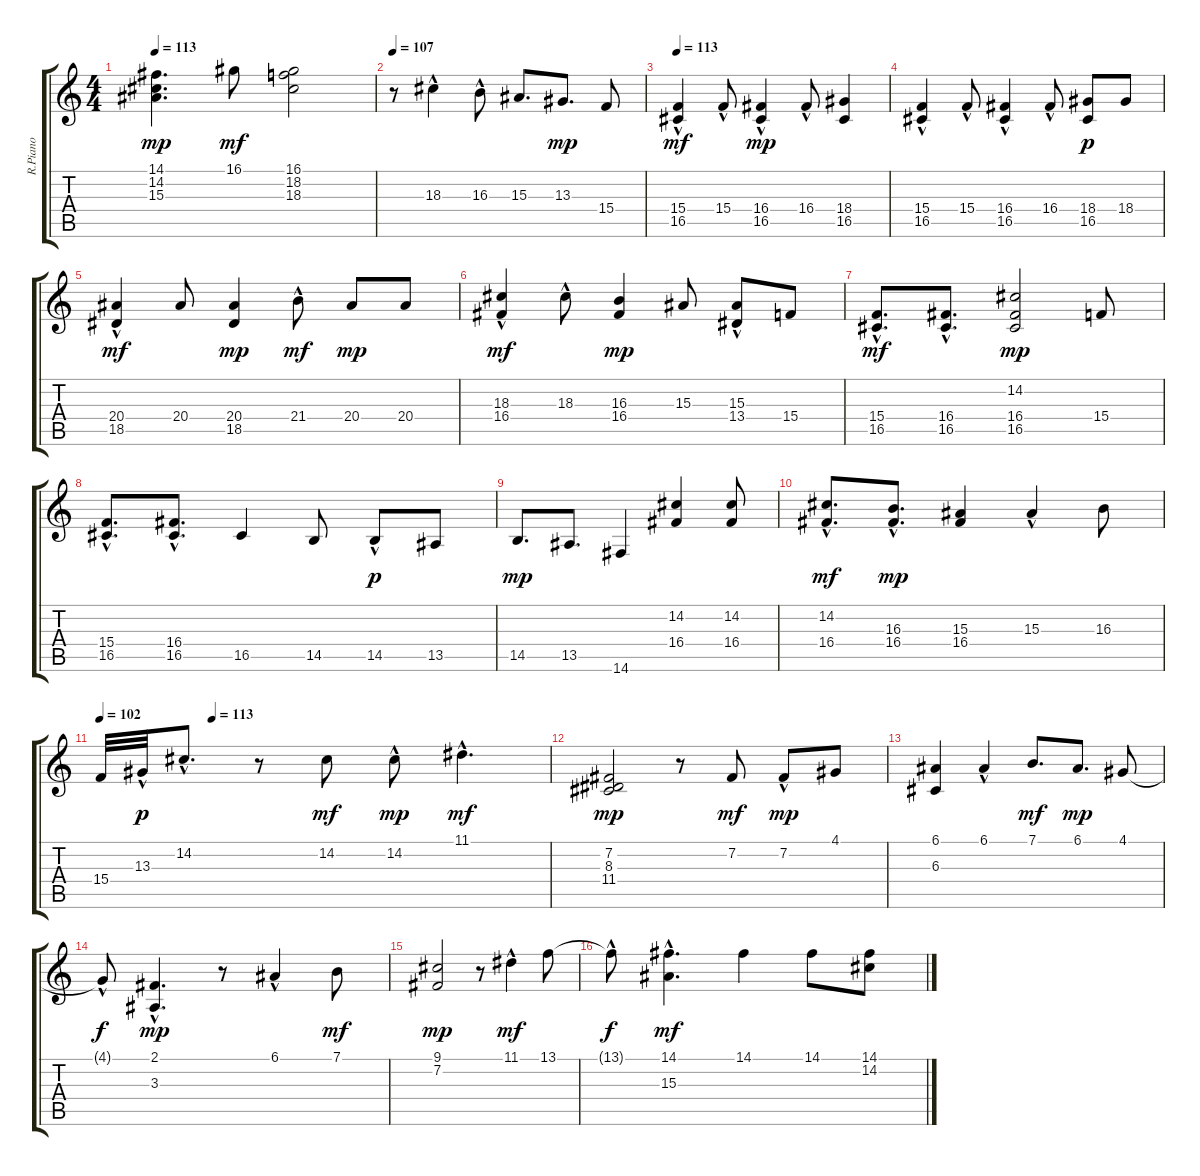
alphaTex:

\track ("R.Piano " "R.Piano ") {instrument acousticgrandpiano}
\staff {score tabs}
\tuning (E4 B3 G3 D3 A2 E2) {hide}
\ts (4 4)
\tempo 113
\clef g2
\ks c
(14.1 14.2 15.3).4{d dy mp} 16.1.8{dy mf} (16.1 18.2 18.3).2 |
\tempo 107
r.8 18.3{hac}.4 16.3{hac}.8 15.3.8{d} 13.3.8{d dy mp} 15.4.8 |
\tempo 113
(15.4 16.5{hac}).4{dy mf} 15.4{hac}.8 (16.4 16.5{hac}).4{dy mp} 16.4{hac}.8 (18.4 16.5).4 |
(15.4 16.5{hac}).4 15.4{hac}.8 (16.4 16.5{hac}).4 16.4{hac}.8 (18.4 16.5).8{dy p} 18.4.8 |
(20.4 18.5{hac}).4{dy mf} 20.4.8 (20.4 18.5).4{dy mp} 21.4{hac}.8{dy mf} 20.4.8{dy mp} 20.4.8 |
(18.3 16.4{hac}).4{dy mf} 18.3{hac}.8 (16.3 16.4).4{dy mp} 15.3.8 (15.3{hac} 13.4{hac}).8 15.4.8 |
(15.4 16.5{hac}).8{d dy mf} (16.4{hac} 16.5{hac}).8{d} (14.2 16.4 16.5).2{dy mp} 15.4.8 |
(15.4 16.5{hac}).8{d} (16.4 16.5{hac}).8{d} 16.5.4 14.5.8 14.5{hac}.8{dy p} 13.5.8 |
14.5.8{d dy mp} 13.5.8{d} 14.6.4 (14.2 16.4).4 (14.2 16.4).8 |
(14.2 16.4{hac}).8{d dy mf} (16.3 16.4{hac}).8{d dy mp} (15.3 16.4).4 15.3{hac}.4 16.3.8 |
\tempo 102
\tempo (113 0.25)
15.4.32 13.3{hac}.32{dy p} 14.2{hac}.8{d} r.8 14.2.8{dy mf} 14.2{hac}.8{dy mp} 11.1{hac}.4{d dy mf} |
(7.2 8.3 11.4).2{dy mp} r.8 7.2.8{dy mf} 7.2{hac}.8{dy mp} 4.1.8 |
(6.1 6.3).4 6.1{hac}.4 7.1.8{d dy mf} 6.1.8{d dy mp} 4.1.8 |
4.1{hac t}.8{dy f} (2.1{hac} 3.3{hac}).4{d dy mp} r.8 6.1{hac}.4 7.1.8{dy mf} |
(9.1 7.2).2{dy mp} r.8 11.1{hac}.4{dy mf} 13.1.8 |
13.1{hac t}.8{dy f} (14.1{hac} 15.3{hac}).4{d dy mf} 14.1.4 14.1.8 (14.1 14.2).8
